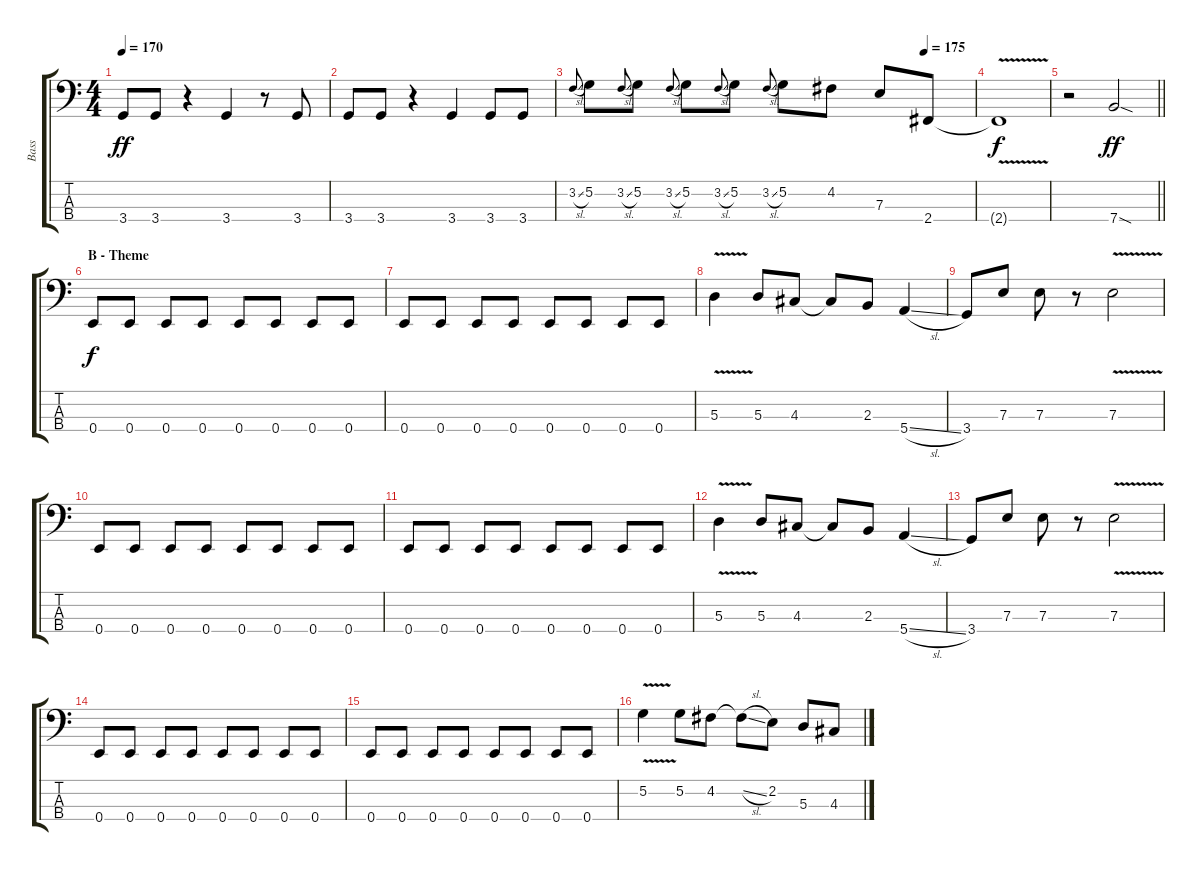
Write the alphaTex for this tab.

\track ("Bass" "Bass") {instrument slapbass2}
\staff {score tabs}
\tuning (G2 D2 A1 E1) {hide}
\ts (4 4)
\tempo 170
\clef f4
\ks c
3.4.8{dy ff} 3.4.8 r.4 3.4.4 r.8 3.4.8 |
3.4.8 3.4.8 r.4 3.4.4 3.4.8 3.4.8 |
\tempo (175 0.875)
3.2{sl}.8{gr onbeat} 5.2.8 3.2{sl}.8{gr onbeat} 5.2.8 3.2{sl}.8{gr onbeat} 5.2.8 3.2{sl}.8{gr onbeat} 5.2.8 3.2{sl}.8{gr onbeat} 5.2.8 4.2.8 7.3.8 2.4.8 |
2.4{v t}.1{dy f} |
\barLineRight lightlight
r.2 7.4{sod}.2{dy ff} |
\section ("" "B - Theme")
0.4.8{dy f} 0.4.8 0.4.8 0.4.8 0.4.8 0.4.8 0.4.8 0.4.8 |
0.4.8 0.4.8 0.4.8 0.4.8 0.4.8 0.4.8 0.4.8 0.4.8 |
5.3{v}.4 5.3.8 4.3.8 4.3{t}.8 2.3.8 5.4{sl}.4 |
3.4.8 7.3.8 7.3.8 r.8 7.3{v}.2 |
0.4.8 0.4.8 0.4.8 0.4.8 0.4.8 0.4.8 0.4.8 0.4.8 |
0.4.8 0.4.8 0.4.8 0.4.8 0.4.8 0.4.8 0.4.8 0.4.8 |
5.3{v}.4 5.3.8 4.3.8 4.3{t}.8 2.3.8 5.4{sl}.4 |
3.4.8 7.3.8 7.3.8 r.8 7.3{v}.2 |
0.4.8 0.4.8 0.4.8 0.4.8 0.4.8 0.4.8 0.4.8 0.4.8 |
0.4.8 0.4.8 0.4.8 0.4.8 0.4.8 0.4.8 0.4.8 0.4.8 |
5.2{v}.4 5.2.8 4.2.8 4.2{sl t}.8 2.2.8 5.3.8 4.3.8
